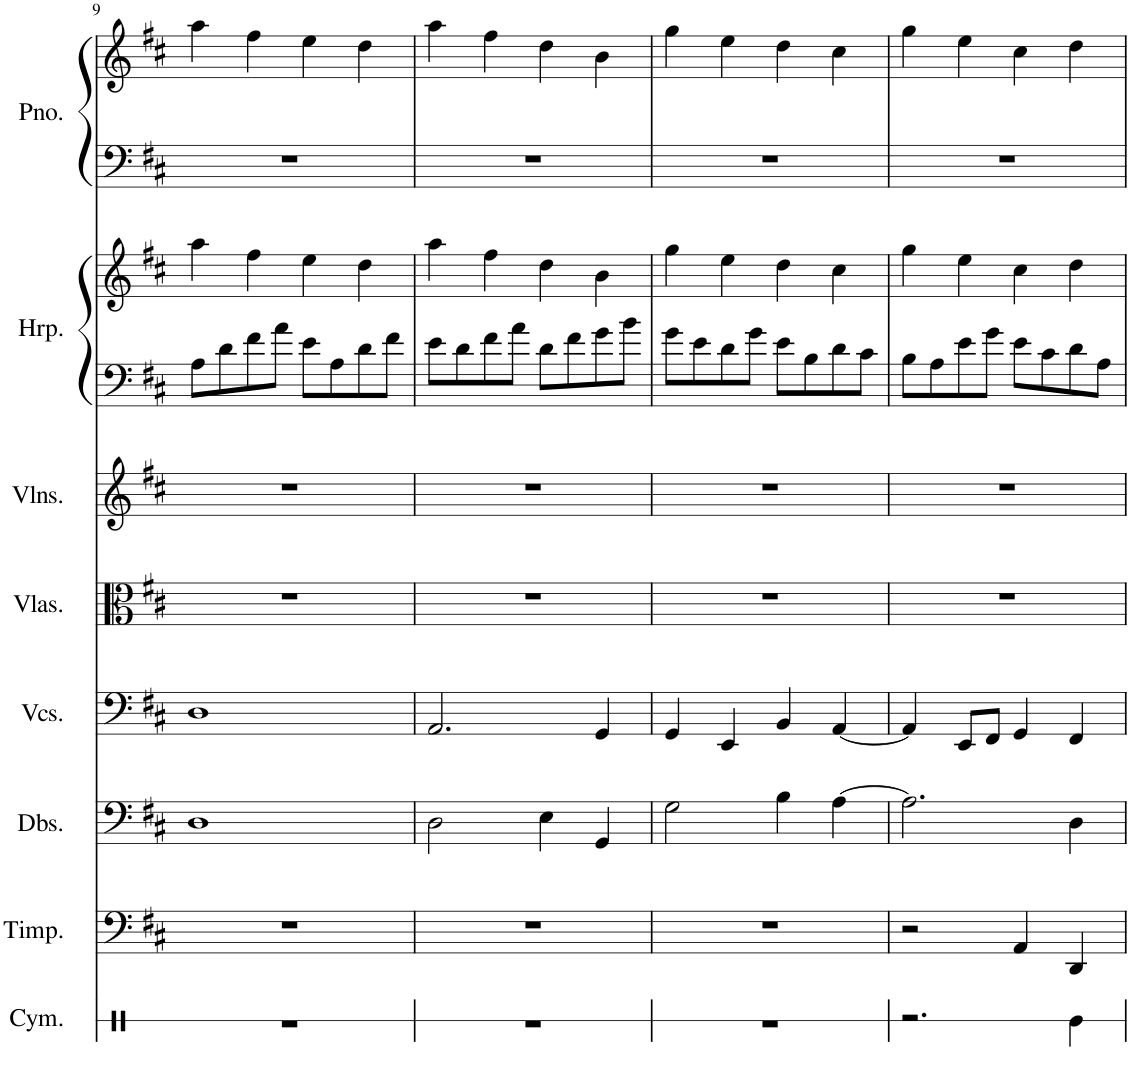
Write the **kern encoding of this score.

**kern	**kern	**kern	**kern	**kern	**kern	**kern	**kern	**kern	**kern
*part8	*part7	*part6	*part5	*part4	*part3	*part2	*part2	*part1	*part1
*staff10	*staff9	*staff8	*staff7	*staff6	*staff5	*staff4	*staff3	*staff2	*staff1
*I"Cymbal	*I"Timpani	*I"Double Basses	*I"Violoncellos	*I"Violas	*I"Violins	*I"Harp	*	*I"Piano	*
*I'Cym.	*I'Timp.	*I'Dbs.	*I'Vcs.	*I'Vlas.	*I'Vlns.	*I'Hrp.	*	*I'Pno.	*
!!LO:PB:g=z
*clefX	*clefF4	*clefF4	*clefF4	*clefC3	*clefG2	*clefF4	*clefG2	*clefF4	*clefG2
*	*	*Trd7c12	*	*	*	*	*	*	*
*k[]	*k[f#c#]	*k[f#c#]	*k[f#c#]	*k[f#c#]	*k[f#c#]	*k[f#c#]	*k[f#c#]	*k[f#c#]	*k[f#c#]
*M4/4	*M4/4	*M4/4	*M4/4	*M4/4	*M4/4	*M4/4	*M4/4	*M4/4	*M4/4
*met(c)	*met(c)	*met(c)	*met(c)	*met(c)	*met(c)	*met(c)	*met(c)	*met(c)	*met(c)
=9	=9	=9	=9	=9	=9	=9	=9	=9	=9
1r	1r	1D	1D	1r	1r	8A\L	4aa\	1r	4aa\
.	.	.	.	.	.	8d\	.	.	.
.	.	.	.	.	.	8f#\	4ff#\	.	4ff#\
.	.	.	.	.	.	8a\J	.	.	.
.	.	.	.	.	.	8e\L	4ee\	.	4ee\
.	.	.	.	.	.	8A\	.	.	.
.	.	.	.	.	.	8d\	4dd\	.	4dd\
.	.	.	.	.	.	8f#\J	.	.	.
=10	=10	=10	=10	=10	=10	=10	=10	=10	=10
1r	1r	2D\	2.AA/	1r	1r	8e\L	4aa\	1r	4aa\
.	.	.	.	.	.	8d\	.	.	.
.	.	.	.	.	.	8f#\	4ff#\	.	4ff#\
.	.	.	.	.	.	8a\J	.	.	.
.	.	4E\	.	.	.	8d\L	4dd\	.	4dd\
.	.	.	.	.	.	8f#\	.	.	.
.	.	4GG/	4GG/	.	.	8g\	4b\	.	4b\
.	.	.	.	.	.	8b\J	.	.	.
=11	=11	=11	=11	=11	=11	=11	=11	=11	=11
1r	1r	2G\	4GG/	1r	1r	8g\L	4gg\	1r	4gg\
.	.	.	.	.	.	8e\	.	.	.
.	.	.	4EE/	.	.	8d\	4ee\	.	4ee\
.	.	.	.	.	.	8g\J	.	.	.
.	.	4B\	4BB/	.	.	8e\L	4dd\	.	4dd\
.	.	.	.	.	.	8B\	.	.	.
.	.	[4A\	[4AA/	.	.	8d\	4cc#\	.	4cc#\
.	.	.	.	.	.	8c#\J	.	.	.
=12	=12	=12	=12	=12	=12	=12	=12	=12	=12
2.r	2r	2.A\]	4AA/]	1r	1r	8B\L	4gg\	1r	4gg\
.	.	.	.	.	.	8A\	.	.	.
.	.	.	8EE/L	.	.	8e\	4ee\	.	4ee\
.	.	.	8FF#/J	.	.	8g\J	.	.	.
.	4AA/	.	4GG/	.	.	8e\L	4cc#\	.	4cc#\
.	.	.	.	.	.	8c#\	.	.	.
4Re\	4DD/	4D\	4FF#/	.	.	8d\	4dd\	.	4dd\
.	.	.	.	.	.	8A\J	.	.	.
=	=	=	=	=	=	=	=	=	=
*-	*-	*-	*-	*-	*-	*-	*-	*-	*-
